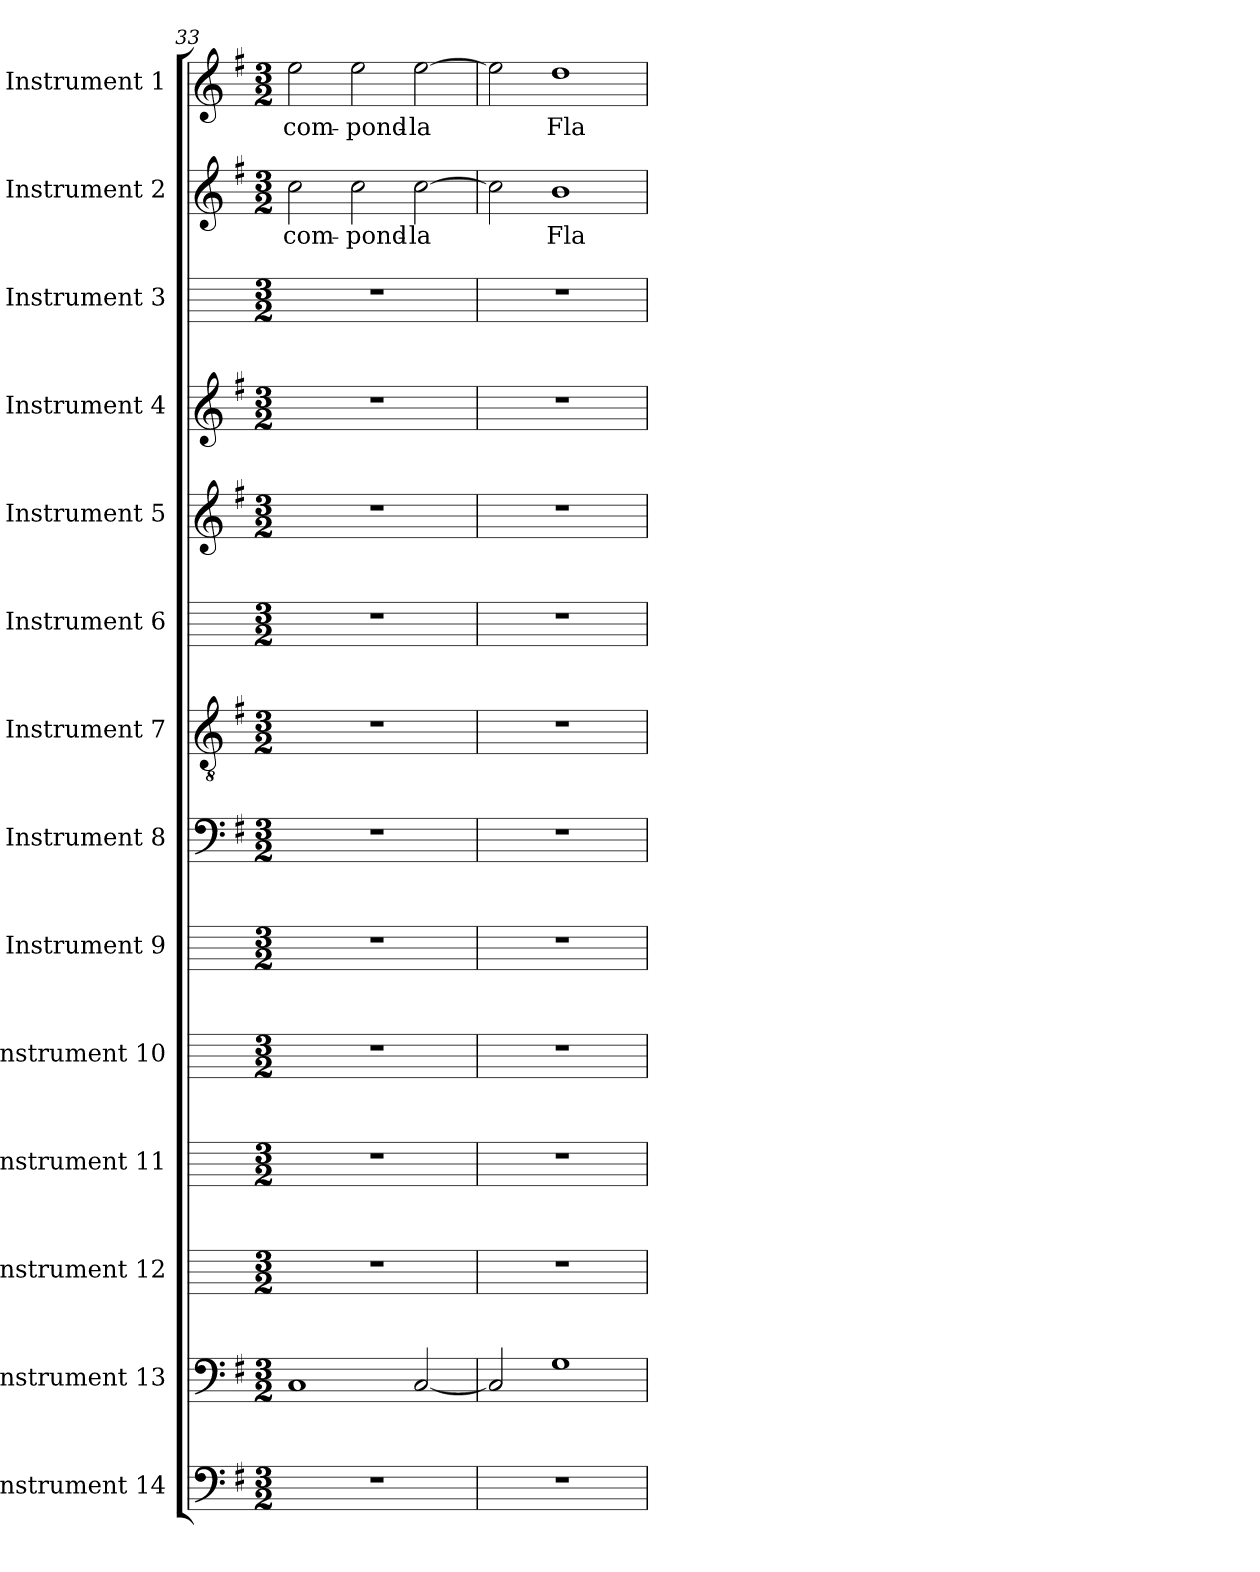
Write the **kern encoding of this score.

**kern	**kern	**kern	**kern	**kern	**kern	**kern	**kern	**kern	**kern	**kern	**kern	**kern	**text	**kern	**text
*part14	*part13	*part12	*part11	*part10	*part9	*part8	*part7	*part6	*part5	*part4	*part3	*part2	*part2	*part1	*part1
*staff14	*staff13	*staff12	*staff11	*staff10	*staff9	*staff8	*staff7	*staff6	*staff5	*staff4	*staff3	*staff2	*staff2	*staff1	*staff1
*I"Instrument 14	*I"Instrument 13	*I"Instrument 12	*I"Instrument 11	*I"Instrument 10	*I"Instrument 9	*I"Instrument 8	*I"Instrument 7	*I"Instrument 6	*I"Instrument 5	*I"Instrument 4	*I"Instrument 3	*I"Instrument 2	*	*I"Instrument 1	*
*clefF4	*clefF4	*	*	*	*	*clefF4	*clefGv2	*	*clefG2	*clefG2	*	*clefG2	*	*clefG2	*
*k[f#]	*k[f#]	*k[]	*k[]	*k[]	*k[]	*k[f#]	*k[f#]	*k[]	*k[f#]	*k[f#]	*k[]	*k[f#]	*	*k[f#]	*
*G:	*G:	*C:	*C:	*C:	*C:	*G:	*G:	*C:	*G:	*G:	*C:	*G:	*	*G:	*
*M3/2	*M3/2	*M3/2	*M3/2	*M3/2	*M3/2	*M3/2	*M3/2	*M3/2	*M3/2	*M3/2	*M3/2	*M3/2	*	*M3/2	*
=33	=33	=33	=33	=33	=33	=33	=33	=33	=33	=33	=33	=33	=33	=33	=33
!	!	!	!	!	!	!	!	!	!	!	!	!	!LO:LY:b:rj	!	!LO:LY:b:cj
1.r	1C	1.r	1.r	1.r	1.r	1.r	1.r	1.r	1.r	1.r	1.r	2cc\	com-	2ee\	com-
!	!	!	!	!	!	!	!	!	!	!	!	!	!LO:LY:b:rj	!	!LO:LY:b:cj
.	.	.	.	.	.	.	.	.	.	.	.	2cc\	-pond-	2ee\	-pond-
!	!	!	!	!	!	!	!	!	!	!	!	!	!LO:LY:b:rj	!	!LO:LY:b:cj
.	[<2C/	.	.	.	.	.	.	.	.	.	.	[>2cc\	-la	[>2ee\	-la
=34	=34	=34	=34	=34	=34	=34	=34	=34	=34	=34	=34	=34	=34	=34	=34
!	!	!	!	!	!	!	!	!	!	!	!	!	!LO:LY:b:rj	!	!LO:LY:b:cj
1.r	2C/]	1.r	1.r	1.r	1.r	1.r	1.r	1.r	1.r	1.r	1.r	2cc\]	.	2ee\]	.
!	!	!	!	!	!	!	!	!	!	!	!	!	!LO:LY:b:rj	!	!LO:LY:b:cj
.	1G	.	.	.	.	.	.	.	.	.	.	1b	Fla-	1dd	Fla-
=	=	=	=	=	=	=	=	=	=	=	=	=	=	=	=
*-	*-	*-	*-	*-	*-	*-	*-	*-	*-	*-	*-	*-	*-	*-	*-
